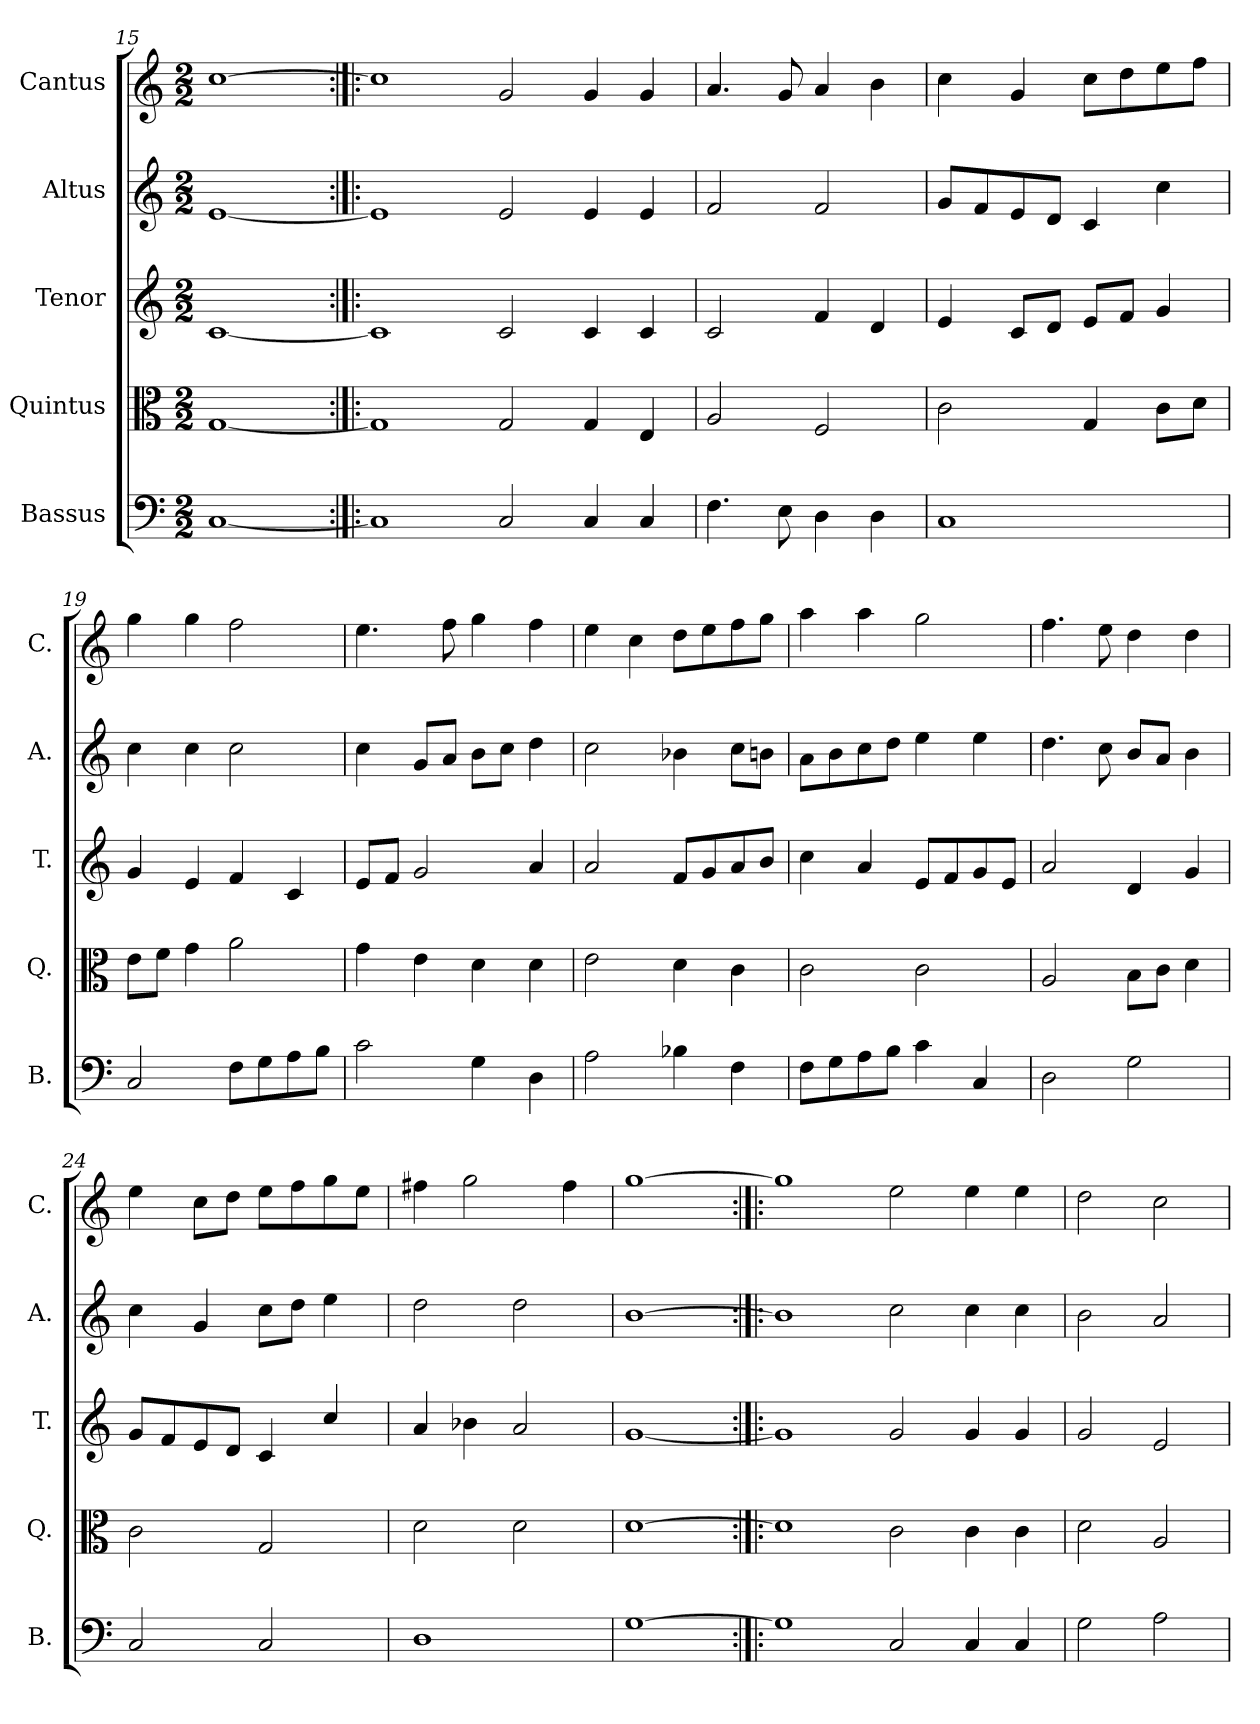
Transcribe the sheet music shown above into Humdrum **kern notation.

**kern	**kern	**kern	**kern	**kern
*part5	*part4	*part3	*part2	*part1
*staff5	*staff4	*staff3	*staff2	*staff1
*I"Bassus	*I"Quintus	*I"Tenor	*I"Altus	*I"Cantus
*I'B.	*I'Q.	*I'T.	*I'A.	*I'C.
*clefF4	*clefC3	*clefG2	*clefG2	*clefG2
*k[]	*k[]	*k[]	*k[]	*k[]
*M2/2	*M2/2	*M2/2	*M2/2	*M2/2
=15	=15	=15	=15	=15
[1C	[1G	[1c	[1e	[1cc
=16:|!|:	=16:|!|:	=16:|!|:	=16:|!|:	=16:|!|:
1C]	1G]	1c]	1e]	1cc]
2C/	2G/	2c/	2e/	2g/
4C/	4G/	4c/	4e/	4g/
4C/	4E/	4c/	4e/	4g/
=17	=17	=17	=17	=17
4.F\	2A/	2c/	2f/	4.a/
8E\	.	.	.	8g/
4D\	2F/	4f/	2f/	4a/
4D\	.	4d/	.	4b\
=18	=18	=18	=18	=18
1C	2c\	4e/	8g/L	4cc\
.	.	.	8f/	.
.	.	8c/L	8e/	4g/
.	.	8d/J	8d/J	.
.	4G/	8e/L	4c/	8cc\L
.	.	8f/J	.	8dd\
.	8c\L	4g/	4cc\	8ee\
.	8d\J	.	.	8ff\J
=19	=19	=19	=19	=19
2C/	8e\L	4g/	4cc\	4gg\
.	8f\J	.	.	.
.	4g\	4e/	4cc\	4gg\
8F\L	2a\	4f/	2cc\	2ff\
8G\	.	.	.	.
8A\	.	4c/	.	.
8B\J	.	.	.	.
=20	=20	=20	=20	=20
2c\	4g\	8e/L	4cc\	4.ee\
.	.	8f/J	.	.
.	4e\	2g/	8g/L	.
.	.	.	8a/J	8ff\
4G\	4d\	.	8b\L	4gg\
.	.	.	8cc\J	.
4D\	4d\	4a/	4dd\	4ff\
=21	=21	=21	=21	=21
2A\	2e\	2a/	2cc\	4ee\
.	.	.	.	4cc\
4B-X\	4d\	8f/L	4b-X\	8dd\L
.	.	8g/	.	8ee\
4F\	4c\	8a/	8cc\L	8ff\
.	.	8b/J	8bn\J	8gg\J
=22	=22	=22	=22	=22
8F\L	2c\	4cc\	8a\L	4aa\
8G\	.	.	8b\	.
8A\	.	4a/	8cc\	4aa\
8B\J	.	.	8dd\J	.
4c\	2c\	8e/L	4ee\	2gg\
.	.	8f/	.	.
4C/	.	8g/	4ee\	.
.	.	8e/J	.	.
!!LO:LB:g=z
=23	=23	=23	=23	=23
2D\	2A/	2a/	4.dd\	4.ff\
.	.	.	8cc\	8ee\
2G\	8B\L	4d/	8b/L	4dd\
.	8c\J	.	8a/J	.
.	4d\	4g/	4b\	4dd\
=24	=24	=24	=24	=24
2C/	2c\	8g/L	4cc\	4ee\
.	.	8f/	.	.
.	.	8e/	4g/	8cc\L
.	.	8d/J	.	8dd\J
2C/	2G/	4c/	8cc\L	8ee\L
.	.	.	8dd\J	8ff\
.	.	4cc/	4ee\	8gg\
.	.	.	.	8ee\J
=25	=25	=25	=25	=25
1D	2d\	4a/	2dd\	4ff#X\
.	.	4b-X\	.	2gg\
.	2d\	2a/	2dd\	.
.	.	.	.	4ff#\
=26	=26	=26	=26	=26
[1G	[1d	[1g	[1b	[1gg
=27:|!|:	=27:|!|:	=27:|!|:	=27:|!|:	=27:|!|:
1G]	1d]	1g]	1b]	1gg]
2C/	2c\	2g/	2cc\	2ee\
4C/	4c\	4g/	4cc\	4ee\
4C/	4c\	4g/	4cc\	4ee\
=28	=28	=28	=28	=28
2G\	2d\	2g/	2b\	2dd\
2A\	2A/	2e/	2a/	2cc\
=	=	=	=	=
*-	*-	*-	*-	*-
